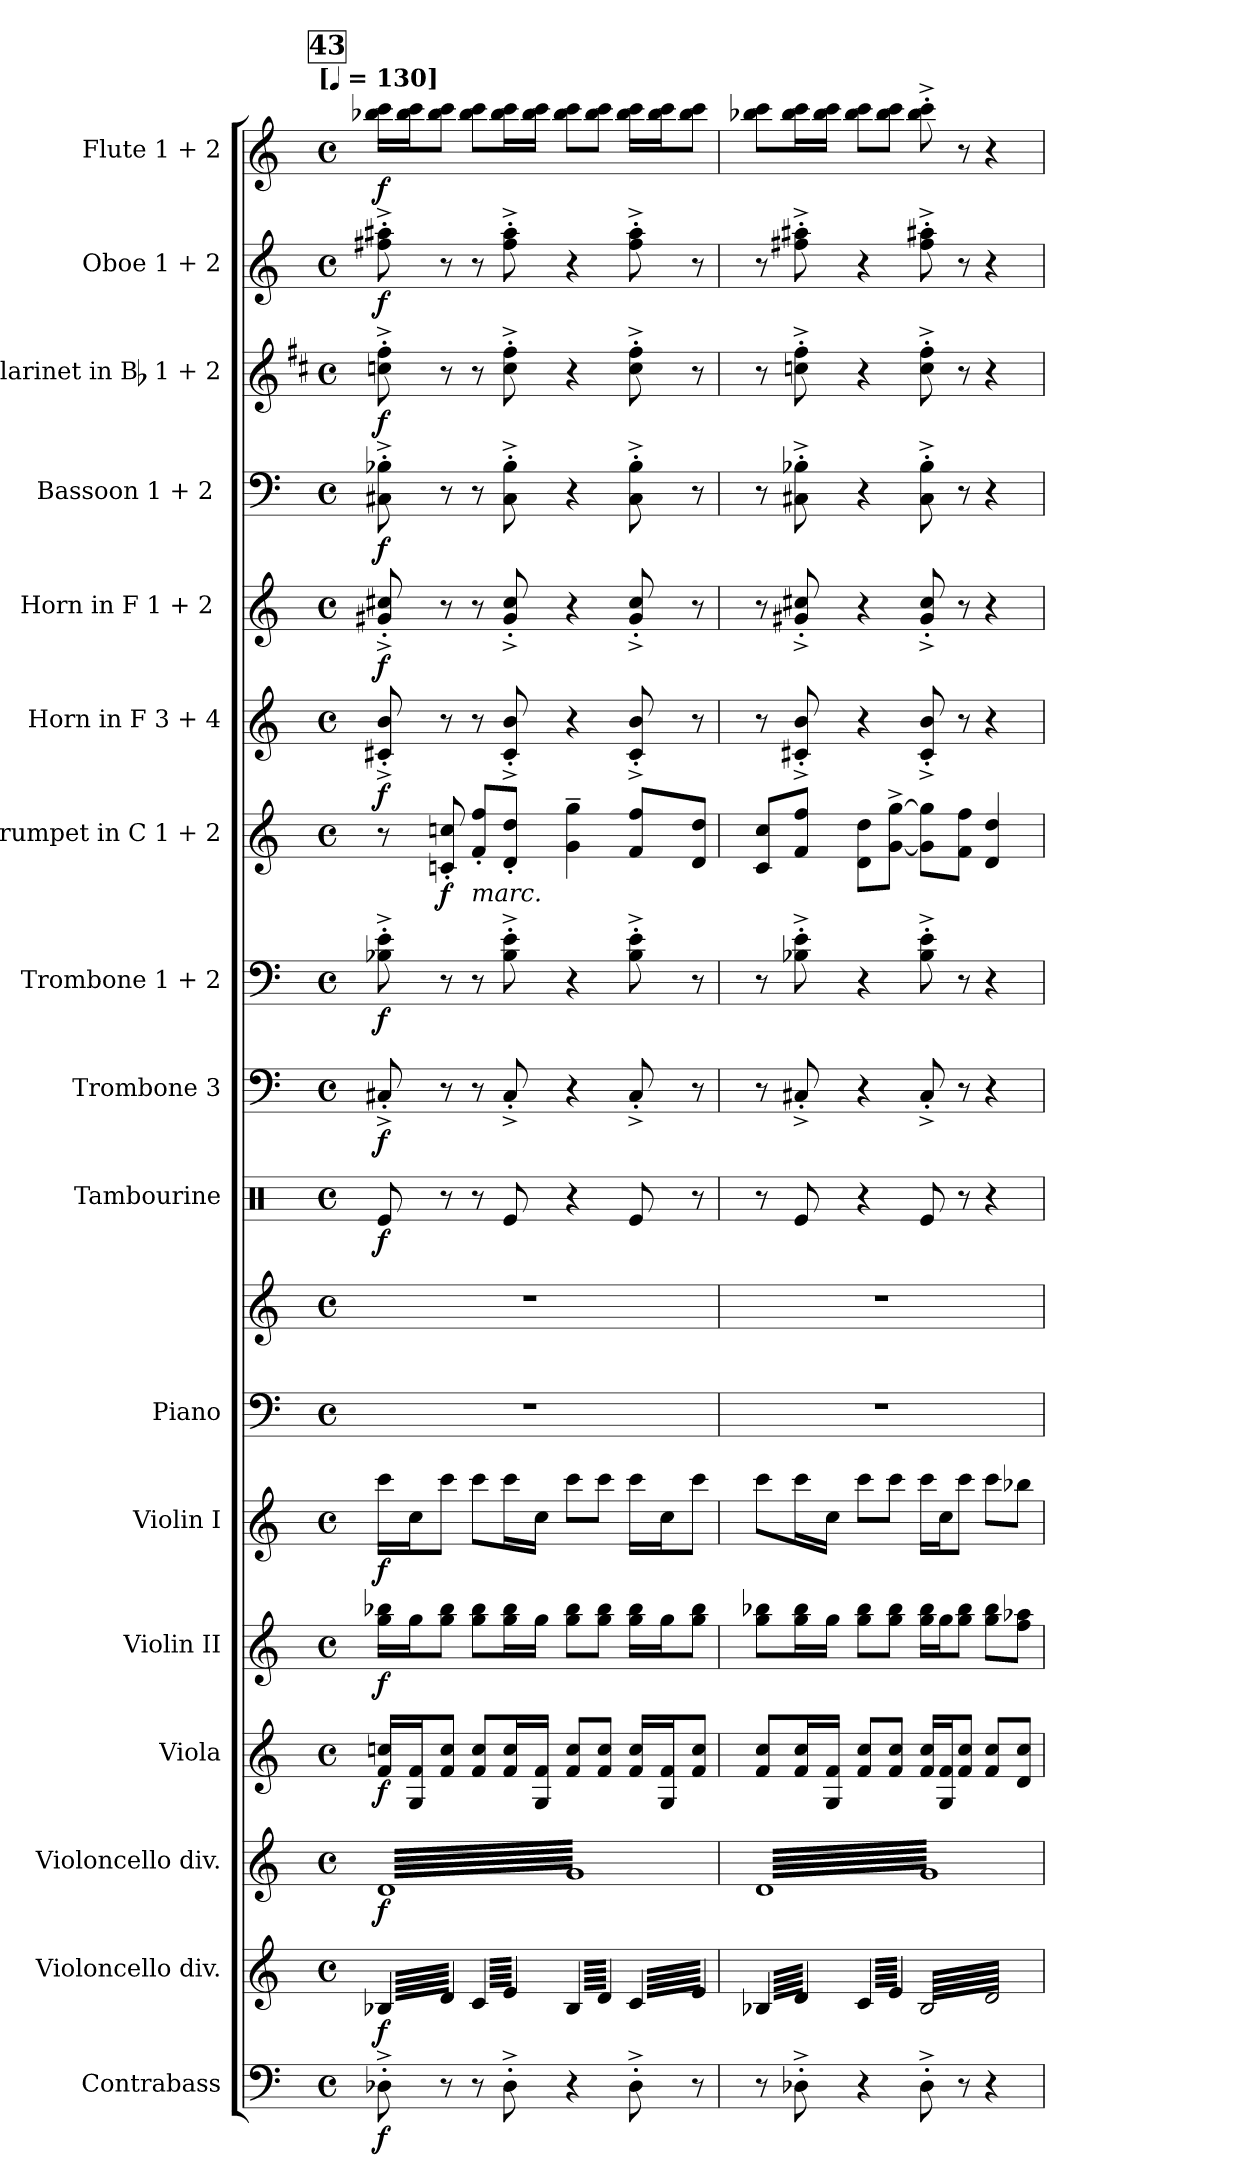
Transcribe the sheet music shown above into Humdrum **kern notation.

**kern	**dynam	**kern	**dynam	**kern	**dynam	**kern	**dynam	**kern	**dynam	**kern	**dynam	**kern	**kern	**kern	**dynam	**kern	**dynam	**kern	**dynam	**kern	**dynam	**kern	**dynam	**kern	**dynam	**kern	**dynam	**kern	**dynam	**kern	**dynam	**kern	**dynam
*part17	*part17	*part16	*part16	*part15	*part15	*part14	*part14	*part13	*part13	*part12	*part12	*part11	*part11	*part10	*part10	*part9	*part9	*part8	*part8	*part7	*part7	*part6	*part6	*part5	*part5	*part4	*part4	*part3	*part3	*part2	*part2	*part1	*part1
*staff18	*staff18	*staff17	*staff17	*staff16	*staff16	*staff15	*staff15	*staff14	*staff14	*staff13	*staff13	*staff12	*staff11	*staff10	*staff10	*staff9	*staff9	*staff8	*staff8	*staff7	*staff7	*staff6	*staff6	*staff5	*staff5	*staff4	*staff4	*staff3	*staff3	*staff2	*staff2	*staff1	*staff1
*I"Contrabass	*	*I"Violoncello div.	*	*I"Violoncello div.	*	*I"Viola	*	*I"Violin II	*	*I"Violin I	*	*I"Piano	*	*I"Tambourine	*	*I"Trombone 3	*	*I"Trombone 1 + 2	*	*I"Trumpet in C 1 + 2	*	*I"Horn in F 3  + 4	*	*I"Horn in F 1  + 2 	*	*I"Bassoon 1  + 2 	*	*I"Clarinet in Bb 1 + 2	*	*I"Oboe 1 + 2	*	*I"Flute 1 + 2	*
*I'Cb.	*	*I'Vc.	*	*I'Vc.	*	*I'Vla.	*	*I'Vln. II	*	*I'Vln. I	*	*I'Pno.	*	*I'Tamb.	*	*I'Tbn. 3	*	*I'Tbn. 1 + 2	*	*	*	*I'Hn. 3  + 4	*	*I'Hn. 1 + 2	*	*I'Bsn. 1  + 2	*	*I'Cl. 1 + 2	*	*I'Ob. 1 + 2	*	*I'Fl. 1 + 2	*
*clefF4	*	*clefG2	*	*clefG2	*	*clefG2	*	*clefG2	*	*clefG2	*	*clefF4	*clefG2	*clefX	*	*clefF4	*	*clefF4	*	*clefG2	*	*clefG2	*	*clefG2	*	*clefF4	*	*clefG2	*	*clefG2	*	*clefG2	*
*ITrd7c12	*	*	*	*	*	*	*	*	*	*	*	*	*	*	*	*	*	*	*	*	*	*ITrd4c7	*	*ITrd4c7	*	*	*	*ITrd1c2	*	*	*	*	*
*k[]	*	*k[]	*	*k[]	*	*k[]	*	*k[]	*	*k[]	*	*k[]	*k[]	*k[]	*	*k[]	*	*k[]	*	*k[]	*	*k[b-]	*	*k[b-]	*	*k[]	*	*k[]	*	*k[]	*	*k[]	*
*C:	*	*C:	*	*C:	*	*C:	*	*C:	*	*C:	*	*C:	*C:	*C:	*	*C:	*	*C:	*	*C:	*	*F:	*	*F:	*	*C:	*	*C:	*	*C:	*	*C:	*
!!LO:TX:omd:t=[[quarter] = 130]
*M4/4	*	*M4/4	*	*M4/4	*	*M4/4	*	*M4/4	*	*M4/4	*	*M4/4	*M4/4	*M4/4	*	*M4/4	*	*M4/4	*	*M4/4	*	*M4/4	*	*M4/4	*	*M4/4	*	*M4/4	*	*M4/4	*	*M4/4	*
*met(c)	*	*met(c)	*	*met(c)	*	*met(c)	*	*met(c)	*	*met(c)	*	*met(c)	*met(c)	*met(c)	*	*met(c)	*	*met(c)	*	*met(c)	*	*met(c)	*	*met(c)	*	*met(c)	*	*met(c)	*	*met(c)	*	*met(c)	*
*MM130	*	*MM130	*	*MM130	*	*MM130	*	*MM130	*	*MM130	*	*MM130	*MM130	*MM130	*	*MM130	*	*MM130	*	*MM130	*	*MM130	*	*MM130	*	*MM130	*	*MM130	*	*MM130	*	*MM130	*
!!LO:REH:place=s1:t=43
=248	=248	=248	=248	=248	=248	=248	=248	=248	=248	=248	=248	=248	=248	=248	=248	=248	=248	=248	=248	=248	=248	=248	=248	=248	=248	=248	=248	=248	=248	=248	=248	=248	=248
*	*	*tremolo	*	*	*	*	*	*	*	*	*	*	*	*	*	*	*	*	*	*	*	*	*	*	*	*	*	*	*	*	*	*	*
*	*	*	*	*tremolo	*	*	*	*	*	*	*	*	*	*	*	*	*	*	*	*	*	*	*	*	*	*	*	*	*	*	*	*	*
8DD-X'^	f	64B-XLLLL	f	64dLLLL	f	16f 16ccnLL	f	16gg 16bb-XLL	f	16cccLL	f	1r	1r	8Re/	f	8C#X'^	f	8B-X'^ 8e'^	f	8r	.	8F#X'^ 8e'^	f	8c#X'^ 8f#X'^	f	8C#X'^ 8B-X'^	f	8b-X'^ 8ee'^	f	8ff#X'^ 8aa#X'^	f	16bb-X 16cccLL	f
.	.	64d	.	64g	.	.	.	.	.	.	.	.	.	.	.	.	.	.	.	.	.	.	.	.	.	.	.	.	.	.	.	.	.
.	.	64B-X	.	64d	.	.	.	.	.	.	.	.	.	.	.	.	.	.	.	.	.	.	.	.	.	.	.	.	.	.	.	.	.
.	.	64d	.	64g	.	.	.	.	.	.	.	.	.	.	.	.	.	.	.	.	.	.	.	.	.	.	.	.	.	.	.	.	.
.	.	64B-X	.	64d	.	16G 16fJ	.	16ggJ	.	16ccJ	.	.	.	.	.	.	.	.	.	.	.	.	.	.	.	.	.	.	.	.	.	16bb- 16cccJ	.
.	.	64d	.	64g	.	.	.	.	.	.	.	.	.	.	.	.	.	.	.	.	.	.	.	.	.	.	.	.	.	.	.	.	.
.	.	64B-X	.	64d	.	.	.	.	.	.	.	.	.	.	.	.	.	.	.	.	.	.	.	.	.	.	.	.	.	.	.	.	.
.	.	64d	.	64g	.	.	.	.	.	.	.	.	.	.	.	.	.	.	.	.	.	.	.	.	.	.	.	.	.	.	.	.	.
!	!	!	!	!	!	!	!	!	!	!	!	!	!	!	!	!	!	!	!	!	!LO:DY:t=%s marc.	!	!	!	!	!	!	!	!	!	!	!	!
8r	.	64B-X	.	64d	.	8f 8ccJ	.	8gg 8bb-J	.	8cccJ	.	.	.	8r	.	8r	.	8r	.	8cn' 8ccn'	f	8r	.	8r	.	8r	.	8r	.	8r	.	8bb- 8cccJ	.
.	.	64d	.	64g	.	.	.	.	.	.	.	.	.	.	.	.	.	.	.	.	.	.	.	.	.	.	.	.	.	.	.	.	.
.	.	64B-X	.	64d	.	.	.	.	.	.	.	.	.	.	.	.	.	.	.	.	.	.	.	.	.	.	.	.	.	.	.	.	.
.	.	64d	.	64g	.	.	.	.	.	.	.	.	.	.	.	.	.	.	.	.	.	.	.	.	.	.	.	.	.	.	.	.	.
.	.	64B-X	.	64d	.	.	.	.	.	.	.	.	.	.	.	.	.	.	.	.	.	.	.	.	.	.	.	.	.	.	.	.	.
.	.	64d	.	64g	.	.	.	.	.	.	.	.	.	.	.	.	.	.	.	.	.	.	.	.	.	.	.	.	.	.	.	.	.
.	.	64B-X	.	64d	.	.	.	.	.	.	.	.	.	.	.	.	.	.	.	.	.	.	.	.	.	.	.	.	.	.	.	.	.
.	.	64dJJJJ	.	64g	.	.	.	.	.	.	.	.	.	.	.	.	.	.	.	.	.	.	.	.	.	.	.	.	.	.	.	.	.
8r	.	64cLLLL	.	64d	.	8f 8ccL	.	8gg 8bb-L	.	8cccL	.	.	.	8r	.	8r	.	8r	.	8f' 8ff'L	.	8r	.	8r	.	8r	.	8r	.	8r	.	8bb- 8cccL	.
.	.	64e	.	64g	.	.	.	.	.	.	.	.	.	.	.	.	.	.	.	.	.	.	.	.	.	.	.	.	.	.	.	.	.
.	.	64c	.	64d	.	.	.	.	.	.	.	.	.	.	.	.	.	.	.	.	.	.	.	.	.	.	.	.	.	.	.	.	.
.	.	64e	.	64g	.	.	.	.	.	.	.	.	.	.	.	.	.	.	.	.	.	.	.	.	.	.	.	.	.	.	.	.	.
.	.	64c	.	64d	.	.	.	.	.	.	.	.	.	.	.	.	.	.	.	.	.	.	.	.	.	.	.	.	.	.	.	.	.
.	.	64e	.	64g	.	.	.	.	.	.	.	.	.	.	.	.	.	.	.	.	.	.	.	.	.	.	.	.	.	.	.	.	.
.	.	64c	.	64d	.	.	.	.	.	.	.	.	.	.	.	.	.	.	.	.	.	.	.	.	.	.	.	.	.	.	.	.	.
.	.	64e	.	64g	.	.	.	.	.	.	.	.	.	.	.	.	.	.	.	.	.	.	.	.	.	.	.	.	.	.	.	.	.
8DD-'^	.	64c	.	64d	.	16f 16ccL	.	16gg 16bb-L	.	16cccL	.	.	.	8Re/	.	8C#'^	.	8B-'^ 8e'^	.	8d' 8dd'J	.	8F#'^ 8e'^	.	8c#'^ 8f#'^	.	8C#'^ 8B-'^	.	8b-'^ 8ee'^	.	8ff#'^ 8aa#'^	.	16bb- 16cccL	.
.	.	64e	.	64g	.	.	.	.	.	.	.	.	.	.	.	.	.	.	.	.	.	.	.	.	.	.	.	.	.	.	.	.	.
.	.	64c	.	64d	.	.	.	.	.	.	.	.	.	.	.	.	.	.	.	.	.	.	.	.	.	.	.	.	.	.	.	.	.
.	.	64e	.	64g	.	.	.	.	.	.	.	.	.	.	.	.	.	.	.	.	.	.	.	.	.	.	.	.	.	.	.	.	.
.	.	64c	.	64d	.	16G 16fJJ	.	16ggJJ	.	16ccJJ	.	.	.	.	.	.	.	.	.	.	.	.	.	.	.	.	.	.	.	.	.	16bb- 16cccJJ	.
.	.	64e	.	64g	.	.	.	.	.	.	.	.	.	.	.	.	.	.	.	.	.	.	.	.	.	.	.	.	.	.	.	.	.
.	.	64c	.	64d	.	.	.	.	.	.	.	.	.	.	.	.	.	.	.	.	.	.	.	.	.	.	.	.	.	.	.	.	.
.	.	64eJJJJ	.	64g	.	.	.	.	.	.	.	.	.	.	.	.	.	.	.	.	.	.	.	.	.	.	.	.	.	.	.	.	.
4r	.	64B-LLLL	.	64d	.	8f 8ccL	.	8gg 8bb-L	.	8cccL	.	.	.	4r	.	4r	.	4r	.	4g~ 4gg~	.	4r	.	4r	.	4r	.	4r	.	4r	.	8bb- 8cccL	.
.	.	64d	.	64g	.	.	.	.	.	.	.	.	.	.	.	.	.	.	.	.	.	.	.	.	.	.	.	.	.	.	.	.	.
.	.	64B-	.	64d	.	.	.	.	.	.	.	.	.	.	.	.	.	.	.	.	.	.	.	.	.	.	.	.	.	.	.	.	.
.	.	64d	.	64g	.	.	.	.	.	.	.	.	.	.	.	.	.	.	.	.	.	.	.	.	.	.	.	.	.	.	.	.	.
.	.	64B-	.	64d	.	.	.	.	.	.	.	.	.	.	.	.	.	.	.	.	.	.	.	.	.	.	.	.	.	.	.	.	.
.	.	64d	.	64g	.	.	.	.	.	.	.	.	.	.	.	.	.	.	.	.	.	.	.	.	.	.	.	.	.	.	.	.	.
.	.	64B-	.	64d	.	.	.	.	.	.	.	.	.	.	.	.	.	.	.	.	.	.	.	.	.	.	.	.	.	.	.	.	.
.	.	64d	.	64g	.	.	.	.	.	.	.	.	.	.	.	.	.	.	.	.	.	.	.	.	.	.	.	.	.	.	.	.	.
.	.	64B-	.	64d	.	8f 8ccJ	.	8gg 8bb-J	.	8cccJ	.	.	.	.	.	.	.	.	.	.	.	.	.	.	.	.	.	.	.	.	.	8bb- 8cccJ	.
.	.	64d	.	64g	.	.	.	.	.	.	.	.	.	.	.	.	.	.	.	.	.	.	.	.	.	.	.	.	.	.	.	.	.
.	.	64B-	.	64d	.	.	.	.	.	.	.	.	.	.	.	.	.	.	.	.	.	.	.	.	.	.	.	.	.	.	.	.	.
.	.	64d	.	64g	.	.	.	.	.	.	.	.	.	.	.	.	.	.	.	.	.	.	.	.	.	.	.	.	.	.	.	.	.
.	.	64B-	.	64d	.	.	.	.	.	.	.	.	.	.	.	.	.	.	.	.	.	.	.	.	.	.	.	.	.	.	.	.	.
.	.	64d	.	64g	.	.	.	.	.	.	.	.	.	.	.	.	.	.	.	.	.	.	.	.	.	.	.	.	.	.	.	.	.
.	.	64B-	.	64d	.	.	.	.	.	.	.	.	.	.	.	.	.	.	.	.	.	.	.	.	.	.	.	.	.	.	.	.	.
.	.	64dJJJJ	.	64g	.	.	.	.	.	.	.	.	.	.	.	.	.	.	.	.	.	.	.	.	.	.	.	.	.	.	.	.	.
8DD-'^	.	64cLLLL	.	64d	.	16f 16ccLL	.	16gg 16bb-LL	.	16cccLL	.	.	.	8Re/	.	8C#'^	.	8B-'^ 8e'^	.	8f 8ffL	.	8F#'^ 8e'^	.	8c#'^ 8f#'^	.	8C#'^ 8B-'^	.	8b-'^ 8ee'^	.	8ff#'^ 8aa#'^	.	16bb- 16cccLL	.
.	.	64e	.	64g	.	.	.	.	.	.	.	.	.	.	.	.	.	.	.	.	.	.	.	.	.	.	.	.	.	.	.	.	.
.	.	64c	.	64d	.	.	.	.	.	.	.	.	.	.	.	.	.	.	.	.	.	.	.	.	.	.	.	.	.	.	.	.	.
.	.	64e	.	64g	.	.	.	.	.	.	.	.	.	.	.	.	.	.	.	.	.	.	.	.	.	.	.	.	.	.	.	.	.
.	.	64c	.	64d	.	16G 16fJ	.	16ggJ	.	16ccJ	.	.	.	.	.	.	.	.	.	.	.	.	.	.	.	.	.	.	.	.	.	16bb- 16cccJ	.
.	.	64e	.	64g	.	.	.	.	.	.	.	.	.	.	.	.	.	.	.	.	.	.	.	.	.	.	.	.	.	.	.	.	.
.	.	64c	.	64d	.	.	.	.	.	.	.	.	.	.	.	.	.	.	.	.	.	.	.	.	.	.	.	.	.	.	.	.	.
.	.	64e	.	64g	.	.	.	.	.	.	.	.	.	.	.	.	.	.	.	.	.	.	.	.	.	.	.	.	.	.	.	.	.
8r	.	64c	.	64d	.	8f 8ccJ	.	8gg 8bb-J	.	8cccJ	.	.	.	8r	.	8r	.	8r	.	8d 8ddJ	.	8r	.	8r	.	8r	.	8r	.	8r	.	8bb- 8cccJ	.
.	.	64e	.	64g	.	.	.	.	.	.	.	.	.	.	.	.	.	.	.	.	.	.	.	.	.	.	.	.	.	.	.	.	.
.	.	64c	.	64d	.	.	.	.	.	.	.	.	.	.	.	.	.	.	.	.	.	.	.	.	.	.	.	.	.	.	.	.	.
.	.	64e	.	64g	.	.	.	.	.	.	.	.	.	.	.	.	.	.	.	.	.	.	.	.	.	.	.	.	.	.	.	.	.
.	.	64c	.	64d	.	.	.	.	.	.	.	.	.	.	.	.	.	.	.	.	.	.	.	.	.	.	.	.	.	.	.	.	.
.	.	64e	.	64g	.	.	.	.	.	.	.	.	.	.	.	.	.	.	.	.	.	.	.	.	.	.	.	.	.	.	.	.	.
.	.	64c	.	64d	.	.	.	.	.	.	.	.	.	.	.	.	.	.	.	.	.	.	.	.	.	.	.	.	.	.	.	.	.
.	.	64eJJJJ	.	64gJJJJ	.	.	.	.	.	.	.	.	.	.	.	.	.	.	.	.	.	.	.	.	.	.	.	.	.	.	.	.	.
=249	=249	=249	=249	=249	=249	=249	=249	=249	=249	=249	=249	=249	=249	=249	=249	=249	=249	=249	=249	=249	=249	=249	=249	=249	=249	=249	=249	=249	=249	=249	=249	=249	=249
8r	.	64B-XLLLL	.	64dLLLL	.	8f 8ccL	.	8gg 8bb-XL	.	8cccL	.	1r	1r	8r	.	8r	.	8r	.	8c 8ccL	.	8r	.	8r	.	8r	.	8r	.	8r	.	8bb-X 8cccL	.
.	.	64d	.	64g	.	.	.	.	.	.	.	.	.	.	.	.	.	.	.	.	.	.	.	.	.	.	.	.	.	.	.	.	.
.	.	64B-X	.	64d	.	.	.	.	.	.	.	.	.	.	.	.	.	.	.	.	.	.	.	.	.	.	.	.	.	.	.	.	.
.	.	64d	.	64g	.	.	.	.	.	.	.	.	.	.	.	.	.	.	.	.	.	.	.	.	.	.	.	.	.	.	.	.	.
.	.	64B-X	.	64d	.	.	.	.	.	.	.	.	.	.	.	.	.	.	.	.	.	.	.	.	.	.	.	.	.	.	.	.	.
.	.	64d	.	64g	.	.	.	.	.	.	.	.	.	.	.	.	.	.	.	.	.	.	.	.	.	.	.	.	.	.	.	.	.
.	.	64B-X	.	64d	.	.	.	.	.	.	.	.	.	.	.	.	.	.	.	.	.	.	.	.	.	.	.	.	.	.	.	.	.
.	.	64d	.	64g	.	.	.	.	.	.	.	.	.	.	.	.	.	.	.	.	.	.	.	.	.	.	.	.	.	.	.	.	.
8DD-X'^	.	64B-X	.	64d	.	16f 16ccL	.	16gg 16bb-L	.	16cccL	.	.	.	8Re/	.	8C#X'^	.	8B-X'^ 8e'^	.	8f 8ffJ	.	8F#X'^ 8e'^	.	8c#X'^ 8f#X'^	.	8C#X'^ 8B-X'^	.	8b-X'^ 8ee'^	.	8ff#X'^ 8aa#X'^	.	16bb- 16cccL	.
.	.	64d	.	64g	.	.	.	.	.	.	.	.	.	.	.	.	.	.	.	.	.	.	.	.	.	.	.	.	.	.	.	.	.
.	.	64B-X	.	64d	.	.	.	.	.	.	.	.	.	.	.	.	.	.	.	.	.	.	.	.	.	.	.	.	.	.	.	.	.
.	.	64d	.	64g	.	.	.	.	.	.	.	.	.	.	.	.	.	.	.	.	.	.	.	.	.	.	.	.	.	.	.	.	.
.	.	64B-X	.	64d	.	16G 16fJJ	.	16ggJJ	.	16ccJJ	.	.	.	.	.	.	.	.	.	.	.	.	.	.	.	.	.	.	.	.	.	16bb- 16cccJJ	.
.	.	64d	.	64g	.	.	.	.	.	.	.	.	.	.	.	.	.	.	.	.	.	.	.	.	.	.	.	.	.	.	.	.	.
.	.	64B-X	.	64d	.	.	.	.	.	.	.	.	.	.	.	.	.	.	.	.	.	.	.	.	.	.	.	.	.	.	.	.	.
.	.	64dJJJJ	.	64g	.	.	.	.	.	.	.	.	.	.	.	.	.	.	.	.	.	.	.	.	.	.	.	.	.	.	.	.	.
4r	.	64cLLLL	.	64d	.	8f 8ccL	.	8gg 8bb-L	.	8cccL	.	.	.	4r	.	4r	.	4r	.	8d 8ddL	.	4r	.	4r	.	4r	.	4r	.	4r	.	8bb- 8cccL	.
.	.	64e	.	64g	.	.	.	.	.	.	.	.	.	.	.	.	.	.	.	.	.	.	.	.	.	.	.	.	.	.	.	.	.
.	.	64c	.	64d	.	.	.	.	.	.	.	.	.	.	.	.	.	.	.	.	.	.	.	.	.	.	.	.	.	.	.	.	.
.	.	64e	.	64g	.	.	.	.	.	.	.	.	.	.	.	.	.	.	.	.	.	.	.	.	.	.	.	.	.	.	.	.	.
.	.	64c	.	64d	.	.	.	.	.	.	.	.	.	.	.	.	.	.	.	.	.	.	.	.	.	.	.	.	.	.	.	.	.
.	.	64e	.	64g	.	.	.	.	.	.	.	.	.	.	.	.	.	.	.	.	.	.	.	.	.	.	.	.	.	.	.	.	.
.	.	64c	.	64d	.	.	.	.	.	.	.	.	.	.	.	.	.	.	.	.	.	.	.	.	.	.	.	.	.	.	.	.	.
.	.	64e	.	64g	.	.	.	.	.	.	.	.	.	.	.	.	.	.	.	.	.	.	.	.	.	.	.	.	.	.	.	.	.
.	.	64c	.	64d	.	8f 8ccJ	.	8gg 8bb-J	.	8cccJ	.	.	.	.	.	.	.	.	.	[8g^ [8gg^J	.	.	.	.	.	.	.	.	.	.	.	8bb- 8cccJ	.
.	.	64e	.	64g	.	.	.	.	.	.	.	.	.	.	.	.	.	.	.	.	.	.	.	.	.	.	.	.	.	.	.	.	.
.	.	64c	.	64d	.	.	.	.	.	.	.	.	.	.	.	.	.	.	.	.	.	.	.	.	.	.	.	.	.	.	.	.	.
.	.	64e	.	64g	.	.	.	.	.	.	.	.	.	.	.	.	.	.	.	.	.	.	.	.	.	.	.	.	.	.	.	.	.
.	.	64c	.	64d	.	.	.	.	.	.	.	.	.	.	.	.	.	.	.	.	.	.	.	.	.	.	.	.	.	.	.	.	.
.	.	64e	.	64g	.	.	.	.	.	.	.	.	.	.	.	.	.	.	.	.	.	.	.	.	.	.	.	.	.	.	.	.	.
.	.	64c	.	64d	.	.	.	.	.	.	.	.	.	.	.	.	.	.	.	.	.	.	.	.	.	.	.	.	.	.	.	.	.
.	.	64eJJJJ	.	64g	.	.	.	.	.	.	.	.	.	.	.	.	.	.	.	.	.	.	.	.	.	.	.	.	.	.	.	.	.
8DD-'^	.	64B-LLLL	.	64d	.	16f 16ccLL	.	16gg 16bb-LL	.	16cccLL	.	.	.	8Re/	.	8C#'^	.	8B-'^ 8e'^	.	8g] 8gg]L	.	8F#'^ 8e'^	.	8c#'^ 8f#'^	.	8C#'^ 8B-'^	.	8b-'^ 8ee'^	.	8ff#'^ 8aa#X'^	.	8bb-'^ 8ccc'^	.
.	.	64d	.	64g	.	.	.	.	.	.	.	.	.	.	.	.	.	.	.	.	.	.	.	.	.	.	.	.	.	.	.	.	.
.	.	64B-	.	64d	.	.	.	.	.	.	.	.	.	.	.	.	.	.	.	.	.	.	.	.	.	.	.	.	.	.	.	.	.
.	.	64d	.	64g	.	.	.	.	.	.	.	.	.	.	.	.	.	.	.	.	.	.	.	.	.	.	.	.	.	.	.	.	.
.	.	64B-	.	64d	.	16G 16fJ	.	16ggJ	.	16ccJ	.	.	.	.	.	.	.	.	.	.	.	.	.	.	.	.	.	.	.	.	.	.	.
.	.	64d	.	64g	.	.	.	.	.	.	.	.	.	.	.	.	.	.	.	.	.	.	.	.	.	.	.	.	.	.	.	.	.
.	.	64B-	.	64d	.	.	.	.	.	.	.	.	.	.	.	.	.	.	.	.	.	.	.	.	.	.	.	.	.	.	.	.	.
.	.	64d	.	64g	.	.	.	.	.	.	.	.	.	.	.	.	.	.	.	.	.	.	.	.	.	.	.	.	.	.	.	.	.
8r	.	64B-	.	64d	.	8f 8ccJ	.	8gg 8bb-J	.	8cccJ	.	.	.	8r	.	8r	.	8r	.	8f 8ffJ	.	8r	.	8r	.	8r	.	8r	.	8r	.	8r	.
.	.	64d	.	64g	.	.	.	.	.	.	.	.	.	.	.	.	.	.	.	.	.	.	.	.	.	.	.	.	.	.	.	.	.
.	.	64B-	.	64d	.	.	.	.	.	.	.	.	.	.	.	.	.	.	.	.	.	.	.	.	.	.	.	.	.	.	.	.	.
.	.	64d	.	64g	.	.	.	.	.	.	.	.	.	.	.	.	.	.	.	.	.	.	.	.	.	.	.	.	.	.	.	.	.
.	.	64B-	.	64d	.	.	.	.	.	.	.	.	.	.	.	.	.	.	.	.	.	.	.	.	.	.	.	.	.	.	.	.	.
.	.	64d	.	64g	.	.	.	.	.	.	.	.	.	.	.	.	.	.	.	.	.	.	.	.	.	.	.	.	.	.	.	.	.
.	.	64B-	.	64d	.	.	.	.	.	.	.	.	.	.	.	.	.	.	.	.	.	.	.	.	.	.	.	.	.	.	.	.	.
.	.	64d	.	64g	.	.	.	.	.	.	.	.	.	.	.	.	.	.	.	.	.	.	.	.	.	.	.	.	.	.	.	.	.
4r	.	64B-	.	64d	.	8f 8ccL	.	8gg 8bb-L	.	8cccL	.	.	.	4r	.	4r	.	4r	.	4d 4dd	.	4r	.	4r	.	4r	.	4r	.	4r	.	4r	.
.	.	64d	.	64g	.	.	.	.	.	.	.	.	.	.	.	.	.	.	.	.	.	.	.	.	.	.	.	.	.	.	.	.	.
.	.	64B-	.	64d	.	.	.	.	.	.	.	.	.	.	.	.	.	.	.	.	.	.	.	.	.	.	.	.	.	.	.	.	.
.	.	64d	.	64g	.	.	.	.	.	.	.	.	.	.	.	.	.	.	.	.	.	.	.	.	.	.	.	.	.	.	.	.	.
.	.	64B-	.	64d	.	.	.	.	.	.	.	.	.	.	.	.	.	.	.	.	.	.	.	.	.	.	.	.	.	.	.	.	.
.	.	64d	.	64g	.	.	.	.	.	.	.	.	.	.	.	.	.	.	.	.	.	.	.	.	.	.	.	.	.	.	.	.	.
.	.	64B-	.	64d	.	.	.	.	.	.	.	.	.	.	.	.	.	.	.	.	.	.	.	.	.	.	.	.	.	.	.	.	.
.	.	64d	.	64g	.	.	.	.	.	.	.	.	.	.	.	.	.	.	.	.	.	.	.	.	.	.	.	.	.	.	.	.	.
.	.	64B-	.	64d	.	8d 8ccJ	.	8ff 8aa-XJ	.	8bb-XJ	.	.	.	.	.	.	.	.	.	.	.	.	.	.	.	.	.	.	.	.	.	.	.
.	.	64d	.	64g	.	.	.	.	.	.	.	.	.	.	.	.	.	.	.	.	.	.	.	.	.	.	.	.	.	.	.	.	.
.	.	64B-	.	64d	.	.	.	.	.	.	.	.	.	.	.	.	.	.	.	.	.	.	.	.	.	.	.	.	.	.	.	.	.
.	.	64d	.	64g	.	.	.	.	.	.	.	.	.	.	.	.	.	.	.	.	.	.	.	.	.	.	.	.	.	.	.	.	.
.	.	64B-	.	64d	.	.	.	.	.	.	.	.	.	.	.	.	.	.	.	.	.	.	.	.	.	.	.	.	.	.	.	.	.
.	.	64d	.	64g	.	.	.	.	.	.	.	.	.	.	.	.	.	.	.	.	.	.	.	.	.	.	.	.	.	.	.	.	.
.	.	64B-	.	64d	.	.	.	.	.	.	.	.	.	.	.	.	.	.	.	.	.	.	.	.	.	.	.	.	.	.	.	.	.
.	.	64dJJJJ	.	64gJJJJ	.	.	.	.	.	.	.	.	.	.	.	.	.	.	.	.	.	.	.	.	.	.	.	.	.	.	.	.	.
*	*	*	*	*Xtremolo	*	*	*	*	*	*	*	*	*	*	*	*	*	*	*	*	*	*	*	*	*	*	*	*	*	*	*	*	*
*	*	*Xtremolo	*	*	*	*	*	*	*	*	*	*	*	*	*	*	*	*	*	*	*	*	*	*	*	*	*	*	*	*	*	*	*
.	.	.	.	.	.	.	.	.	.	.	.	.	.	.	.	.	.	.	.	.	.	.	.	.	.	.	.	.	.	.	.	.	.
.	.	.	.	.	.	.	.	.	.	.	.	.	.	.	.	.	.	.	.	.	.	.	.	.	.	.	.	.	.	.	.	.	.
.	.	.	.	.	.	.	.	.	.	.	.	.	.	.	.	.	.	.	.	.	.	.	.	.	.	.	.	.	.	.	.	.	.
.	.	.	.	.	.	.	.	.	.	.	.	.	.	.	.	.	.	.	.	.	.	.	.	.	.	.	.	.	.	.	.	.	.
.	.	.	.	.	.	.	.	.	.	.	.	.	.	.	.	.	.	.	.	.	.	.	.	.	.	.	.	.	.	.	.	.	.
.	.	.	.	.	.	.	.	.	.	.	.	.	.	.	.	.	.	.	.	.	.	.	.	.	.	.	.	.	.	.	.	.	.
.	.	.	.	.	.	.	.	.	.	.	.	.	.	.	.	.	.	.	.	.	.	.	.	.	.	.	.	.	.	.	.	.	.
.	.	.	.	.	.	.	.	.	.	.	.	.	.	.	.	.	.	.	.	.	.	.	.	.	.	.	.	.	.	.	.	.	.
.	.	.	.	.	.	.	.	.	.	.	.	.	.	.	.	.	.	.	.	.	.	.	.	.	.	.	.	.	.	.	.	.	.
.	.	.	.	.	.	.	.	.	.	.	.	.	.	.	.	.	.	.	.	.	.	.	.	.	.	.	.	.	.	.	.	.	.
.	.	.	.	.	.	.	.	.	.	.	.	.	.	.	.	.	.	.	.	.	.	.	.	.	.	.	.	.	.	.	.	.	.
.	.	.	.	.	.	.	.	.	.	.	.	.	.	.	.	.	.	.	.	.	.	.	.	.	.	.	.	.	.	.	.	.	.
.	.	.	.	.	.	.	.	.	.	.	.	.	.	.	.	.	.	.	.	.	.	.	.	.	.	.	.	.	.	.	.	.	.
.	.	.	.	.	.	.	.	.	.	.	.	.	.	.	.	.	.	.	.	.	.	.	.	.	.	.	.	.	.	.	.	.	.
.	.	.	.	.	.	.	.	.	.	.	.	.	.	.	.	.	.	.	.	.	.	.	.	.	.	.	.	.	.	.	.	.	.
.	.	.	.	.	.	.	.	.	.	.	.	.	.	.	.	.	.	.	.	.	.	.	.	.	.	.	.	.	.	.	.	.	.
.	.	.	.	.	.	.	.	.	.	.	.	.	.	.	.	.	.	.	.	.	.	.	.	.	.	.	.	.	.	.	.	.	.
.	.	.	.	.	.	.	.	.	.	.	.	.	.	.	.	.	.	.	.	.	.	.	.	.	.	.	.	.	.	.	.	.	.
.	.	.	.	.	.	.	.	.	.	.	.	.	.	.	.	.	.	.	.	.	.	.	.	.	.	.	.	.	.	.	.	.	.
.	.	.	.	.	.	.	.	.	.	.	.	.	.	.	.	.	.	.	.	.	.	.	.	.	.	.	.	.	.	.	.	.	.
.	.	.	.	.	.	.	.	.	.	.	.	.	.	.	.	.	.	.	.	.	.	.	.	.	.	.	.	.	.	.	.	.	.
.	.	.	.	.	.	.	.	.	.	.	.	.	.	.	.	.	.	.	.	.	.	.	.	.	.	.	.	.	.	.	.	.	.
.	.	.	.	.	.	.	.	.	.	.	.	.	.	.	.	.	.	.	.	.	.	.	.	.	.	.	.	.	.	.	.	.	.
.	.	.	.	.	.	.	.	.	.	.	.	.	.	.	.	.	.	.	.	.	.	.	.	.	.	.	.	.	.	.	.	.	.
.	.	.	.	.	.	.	.	.	.	.	.	.	.	.	.	.	.	.	.	.	.	.	.	.	.	.	.	.	.	.	.	.	.
.	.	.	.	.	.	.	.	.	.	.	.	.	.	.	.	.	.	.	.	.	.	.	.	.	.	.	.	.	.	.	.	.	.
.	.	.	.	.	.	.	.	.	.	.	.	.	.	.	.	.	.	.	.	.	.	.	.	.	.	.	.	.	.	.	.	.	.
.	.	.	.	.	.	.	.	.	.	.	.	.	.	.	.	.	.	.	.	.	.	.	.	.	.	.	.	.	.	.	.	.	.
.	.	.	.	.	.	.	.	.	.	.	.	.	.	.	.	.	.	.	.	.	.	.	.	.	.	.	.	.	.	.	.	.	.
.	.	.	.	.	.	.	.	.	.	.	.	.	.	.	.	.	.	.	.	.	.	.	.	.	.	.	.	.	.	.	.	.	.
.	.	.	.	.	.	.	.	.	.	.	.	.	.	.	.	.	.	.	.	.	.	.	.	.	.	.	.	.	.	.	.	.	.
.	.	.	.	.	.	.	.	.	.	.	.	.	.	.	.	.	.	.	.	.	.	.	.	.	.	.	.	.	.	.	.	.	.
=	=	=	=	=	=	=	=	=	=	=	=	=	=	=	=	=	=	=	=	=	=	=	=	=	=	=	=	=	=	=	=	=	=
*-	*-	*-	*-	*-	*-	*-	*-	*-	*-	*-	*-	*-	*-	*-	*-	*-	*-	*-	*-	*-	*-	*-	*-	*-	*-	*-	*-	*-	*-	*-	*-	*-	*-
